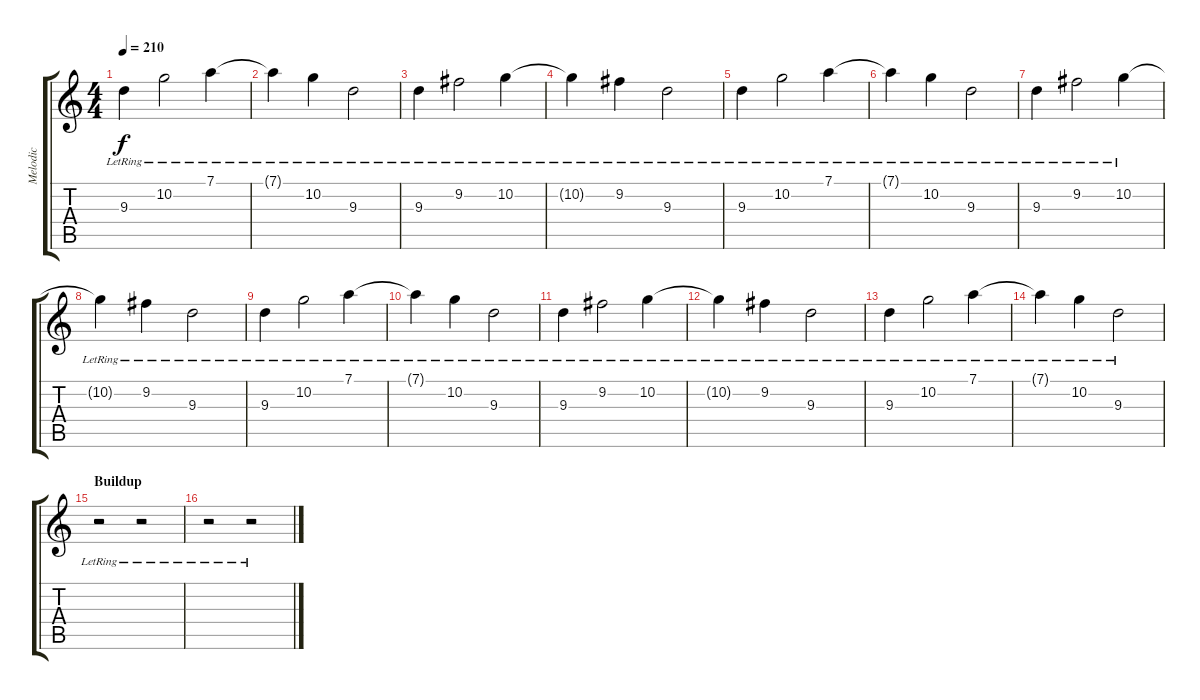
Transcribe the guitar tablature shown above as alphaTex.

\track ("Melodic" "Melodic") {instrument distortionguitar}
\staff {score tabs}
\tuning (D4 A3 F3 C3 G2 D2) {hide}
\ts (4 4)
\tempo 210
\clef g2
\ks c
9.3{lr}.4{dy f} 10.2{lr}.2 7.1{lr}.4 |
7.1{lr t}.4 10.2{lr}.4 9.3{lr}.2 |
9.3{lr}.4 9.2{lr}.2 10.2{lr}.4 |
10.2{lr t}.4 9.2{lr}.4 9.3{lr}.2 |
9.3{lr}.4 10.2{lr}.2 7.1{lr}.4 |
7.1{lr t}.4 10.2{lr}.4 9.3{lr}.2 |
9.3{lr}.4 9.2{lr}.2 10.2{lr}.4 |
10.2{lr t}.4 9.2{lr}.4 9.3{lr}.2 |
9.3{lr}.4 10.2{lr}.2 7.1{lr}.4 |
7.1{lr t}.4 10.2{lr}.4 9.3{lr}.2 |
9.3{lr}.4 9.2{lr}.2 10.2{lr}.4 |
10.2{lr t}.4 9.2{lr}.4 9.3{lr}.2 |
9.3{lr}.4 10.2{lr}.2 7.1{lr}.4 |
7.1{lr t}.4 10.2{lr}.4 9.3{lr}.2 |
\section ("" "Buildup")
r.2 r.2 |
r.2 r.2
